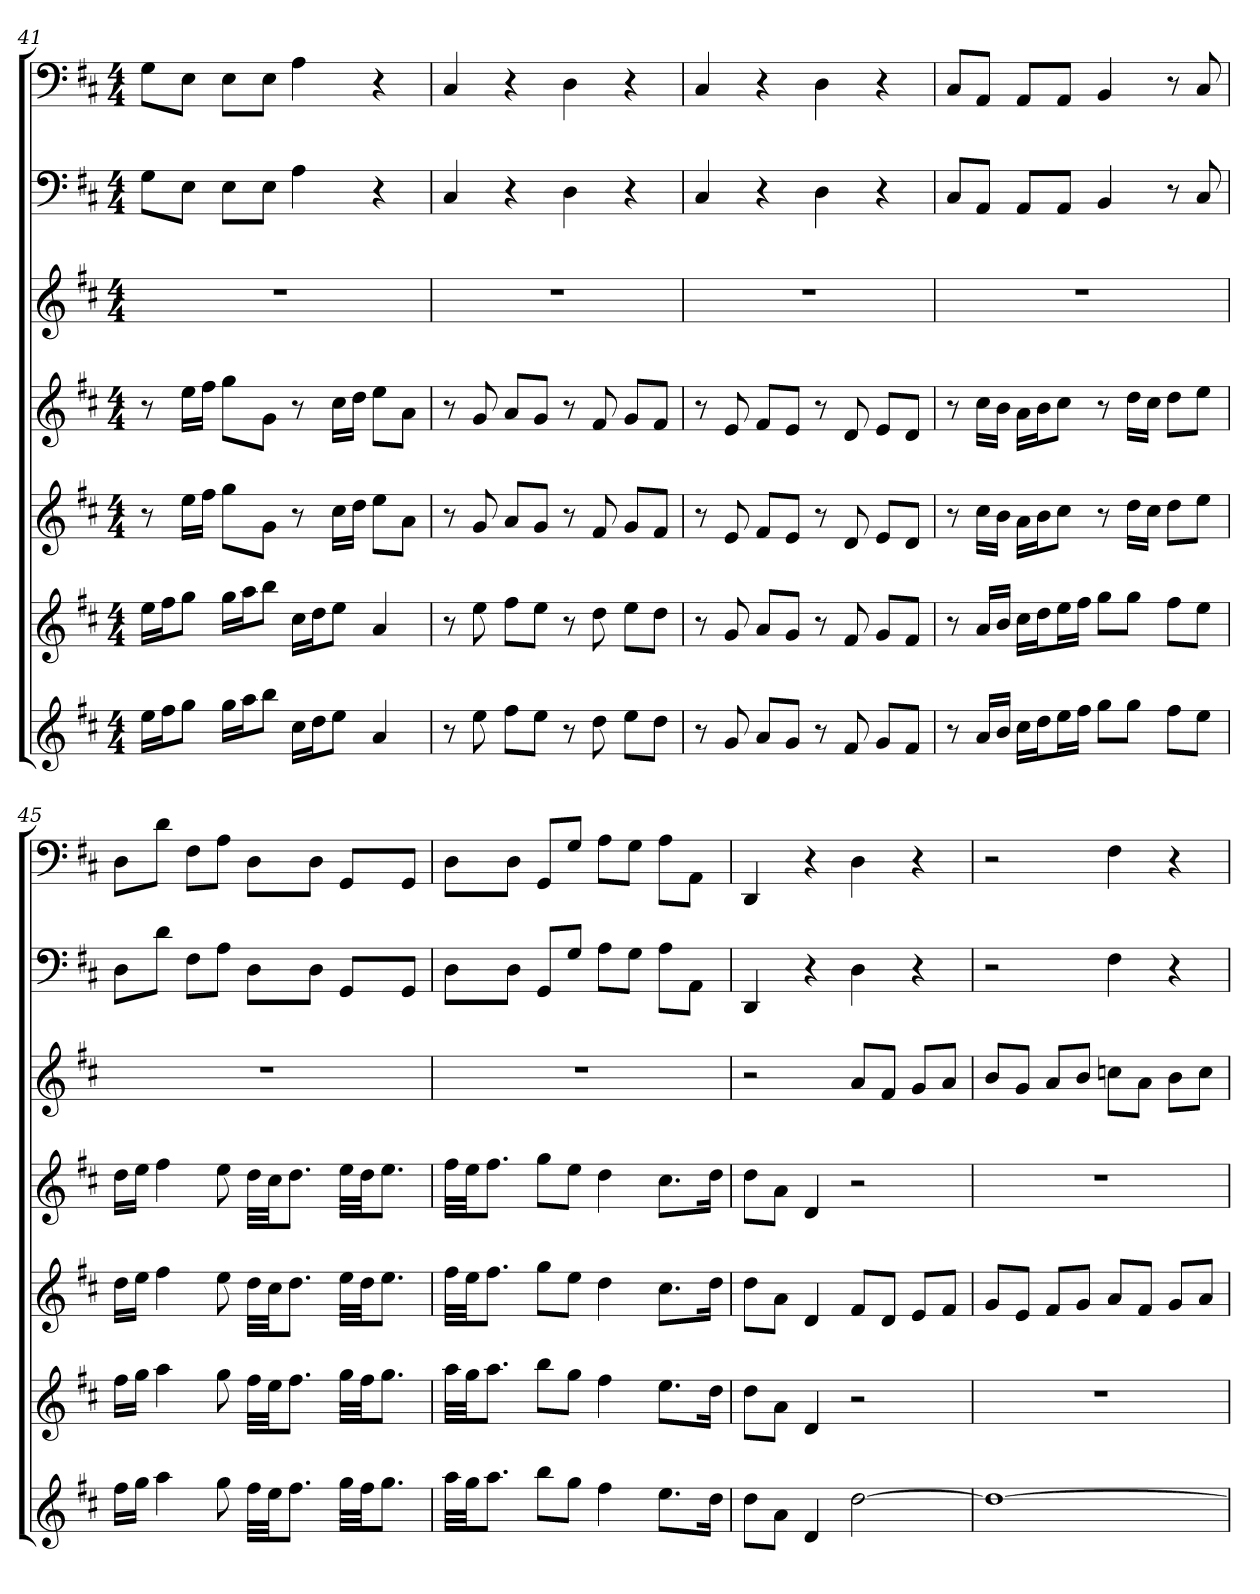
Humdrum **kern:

**kern	**kern	**kern	**kern	**kern	**kern	**kern
*part7	*part6	*part5	*part4	*part3	*part2	*part1
*staff7	*staff6	*staff5	*staff4	*staff3	*staff2	*staff1
*k[f#c#]	*k[f#c#]	*k[f#c#]	*k[f#c#]	*k[f#c#]	*k[f#c#]	*k[f#c#]
*D:	*D:	*D:	*D:	*D:	*D:	*D:
*M4/4	*M4/4	*M4/4	*M4/4	*M4/4	*M4/4	*M4/4
=41	=41	=41	=41	=41	=41	=41
16eeLL	16eeLL	8r	8r	1r	8GL	8GL
16ff#J	16ff#J	.	.	.	.	.
8ggJ	8ggJ	16eeLL	16eeLL	.	8EJ	8EJ
.	.	16ff#JJ	16ff#JJ	.	.	.
16ggLL	16ggLL	8ggL	8ggL	.	8EL	8EL
16aaJ	16aaJ	.	.	.	.	.
8bbJ	8bbJ	8gJ	8gJ	.	8EJ	8EJ
16cc#LL	16cc#LL	8r	8r	.	4A	4A
16ddJ	16ddJ	.	.	.	.	.
8eeJ	8eeJ	16cc#LL	16cc#LL	.	.	.
.	.	16ddJJ	16ddJJ	.	.	.
4a	4a	8eeL	8eeL	.	4r	4r
.	.	8aJ	8aJ	.	.	.
=42	=42	=42	=42	=42	=42	=42
8r	8r	8r	8r	1r	4C#	4C#
8ee	8ee	8g	8g	.	.	.
8ff#L	8ff#L	8aL	8aL	.	4r	4r
8eeJ	8eeJ	8gJ	8gJ	.	.	.
8r	8r	8r	8r	.	4D	4D
8dd	8dd	8f#	8f#	.	.	.
8eeL	8eeL	8gL	8gL	.	4r	4r
8ddJ	8ddJ	8f#J	8f#J	.	.	.
=43	=43	=43	=43	=43	=43	=43
8r	8r	8r	8r	1r	4C#	4C#
8g	8g	8e	8e	.	.	.
8aL	8aL	8f#L	8f#L	.	4r	4r
8gJ	8gJ	8eJ	8eJ	.	.	.
8r	8r	8r	8r	.	4D	4D
8f#	8f#	8d	8d	.	.	.
8gL	8gL	8eL	8eL	.	4r	4r
8f#J	8f#J	8dJ	8dJ	.	.	.
=44	=44	=44	=44	=44	=44	=44
8r	8r	8r	8r	1r	8C#L	8C#L
16aLL	16aLL	16cc#LL	16cc#LL	.	8AAJ	8AAJ
16bJJ	16bJJ	16bJJ	16bJJ	.	.	.
16cc#LL	16cc#LL	16aLL	16aLL	.	8AAL	8AAL
16ddJ	16ddJ	16bJ	16bJ	.	.	.
16eeL	16eeL	8cc#J	8cc#J	.	8AAJ	8AAJ
16ff#JJ	16ff#JJ	.	.	.	.	.
8ggL	8ggL	8r	8r	.	4BB	4BB
8ggJ	8ggJ	16ddLL	16ddLL	.	.	.
.	.	16cc#JJ	16cc#JJ	.	.	.
8ff#L	8ff#L	8ddL	8ddL	.	8r	8r
8eeJ	8eeJ	8eeJ	8eeJ	.	8C#	8C#
=45	=45	=45	=45	=45	=45	=45
16ff#LL	16ff#LL	16ddLL	16ddLL	1r	8DL	8DL
16ggJJ	16ggJJ	16eeJJ	16eeJJ	.	.	.
4aa	4aa	4ff#	4ff#	.	8dJ	8dJ
.	.	.	.	.	8F#L	8F#L
8gg	8gg	8ee	8ee	.	8AJ	8AJ
32ff#LLL	32ff#LLL	32ddLLL	32ddLLL	.	8DL	8DL
32eeJJ	32eeJJ	32cc#JJ	32cc#JJ	.	.	.
8.ff#J	8.ff#J	8.ddJ	8.ddJ	.	.	.
.	.	.	.	.	8DJ	8DJ
32ggLLL	32ggLLL	32eeLLL	32eeLLL	.	8GGL	8GGL
32ff#JJ	32ff#JJ	32ddJJ	32ddJJ	.	.	.
8.ggJ	8.ggJ	8.eeJ	8.eeJ	.	.	.
.	.	.	.	.	8GGJ	8GGJ
=46	=46	=46	=46	=46	=46	=46
32aaLLL	32aaLLL	32ff#LLL	32ff#LLL	1r	8DL	8DL
32ggJJ	32ggJJ	32eeJJ	32eeJJ	.	.	.
8.aaJ	8.aaJ	8.ff#J	8.ff#J	.	.	.
.	.	.	.	.	8DJ	8DJ
8bbL	8bbL	8ggL	8ggL	.	8GGL	8GGL
8ggJ	8ggJ	8eeJ	8eeJ	.	8GJ	8GJ
4ff#	4ff#	4dd	4dd	.	8AL	8AL
.	.	.	.	.	8GJ	8GJ
8.eeL	8.eeL	8.cc#L	8.cc#L	.	8AL	8AL
.	.	.	.	.	8AAJ	8AAJ
16ddJk	16ddJk	16ddJk	16ddJk	.	.	.
=47	=47	=47	=47	=47	=47	=47
8ddL	8ddL	8ddL	8ddL	2r	4DD	4DD
8aJ	8aJ	8aJ	8aJ	.	.	.
4d	4d	4d	4d	.	4r	4r
[2dd	2r	8f#L	2r	8aL	4D	4D
.	.	8dJ	.	8f#J	.	.
.	.	8eL	.	8gL	4r	4r
.	.	8f#J	.	8aJ	.	.
=48	=48	=48	=48	=48	=48	=48
1dd_	1r	8gL	1r	8bL	2r	2r
.	.	8eJ	.	8gJ	.	.
.	.	8f#L	.	8aL	.	.
.	.	8gJ	.	8bJ	.	.
.	.	8aL	.	8ccnL	4F#	4F#
.	.	8f#J	.	8aJ	.	.
.	.	8gL	.	8bL	4r	4r
.	.	8aJ	.	8ccJ	.	.
=	=	=	=	=	=	=
*-	*-	*-	*-	*-	*-	*-
